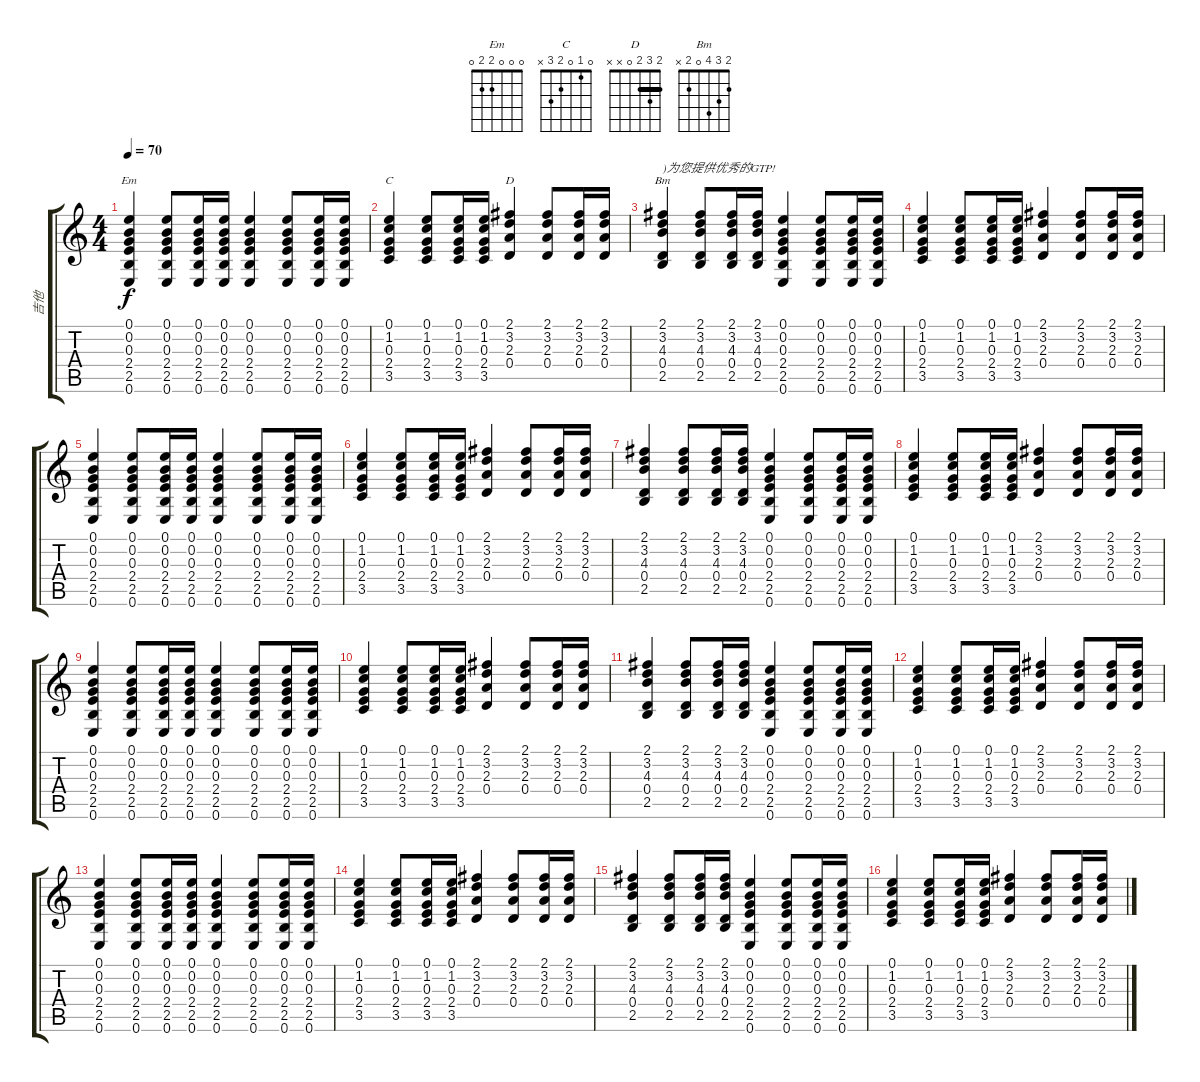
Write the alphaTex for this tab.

\track ("吉他" "吉他") {instrument electricguitarjazz}
\staff {score tabs}
\tuning (E4 B3 G3 D3 A2 E2) {hide}
\chord ("Em" 0 0 0 2 2 0)
\chord ("C" 0 1 0 2 3 x)
\chord ("D" 2 3 2 0 x x) {barre 2}
\chord ("Bm" 2 3 4 0 2 x)
\ts (4 4)
\tempo 70
\clef g2
\ks c
(0.1 0.2 0.3 2.4 2.5 0.6).4{ch "Em" dy f} (0.1 0.2 0.3 2.4 2.5 0.6).8 (0.1 0.2 0.3 2.4 2.5 0.6).16 (0.1 0.2 0.3 2.4 2.5 0.6).16 (0.1 0.2 0.3 2.4 2.5 0.6).4 (0.1 0.2 0.3 2.4 2.5 0.6).8 (0.1 0.2 0.3 2.4 2.5 0.6).16 (0.1 0.2 0.3 2.4 2.5 0.6).16 |
(0.1 1.2 0.3 2.4 3.5).4{ch "C"} (0.1 1.2 0.3 2.4 3.5).8 (0.1 1.2 0.3 2.4 3.5).16 (0.1 1.2 0.3 2.4 3.5).16 (2.1 3.2 2.3 0.4).4{ch "D"} (2.1 3.2 2.3 0.4).8 (2.1 3.2 2.3 0.4).16 (2.1 3.2 2.3 0.4).16 |
(2.1 3.2 4.3 0.4 2.5).4{ch "Bm" txt ")为您提供优秀的GTP!"} (2.1 3.2 4.3 0.4 2.5).8 (2.1 3.2 4.3 0.4 2.5).16 (2.1 3.2 4.3 0.4 2.5).16 (0.1 0.2 0.3 2.4 2.5 0.6).4 (0.1 0.2 0.3 2.4 2.5 0.6).8 (0.1 0.2 0.3 2.4 2.5 0.6).16 (0.1 0.2 0.3 2.4 2.5 0.6).16 |
(0.1 1.2 0.3 2.4 3.5).4 (0.1 1.2 0.3 2.4 3.5).8 (0.1 1.2 0.3 2.4 3.5).16 (0.1 1.2 0.3 2.4 3.5).16 (2.1 3.2 2.3 0.4).4 (2.1 3.2 2.3 0.4).8 (2.1 3.2 2.3 0.4).16 (2.1 3.2 2.3 0.4).16 |
(0.1 0.2 0.3 2.4 2.5 0.6).4 (0.1 0.2 0.3 2.4 2.5 0.6).8 (0.1 0.2 0.3 2.4 2.5 0.6).16 (0.1 0.2 0.3 2.4 2.5 0.6).16 (0.1 0.2 0.3 2.4 2.5 0.6).4 (0.1 0.2 0.3 2.4 2.5 0.6).8 (0.1 0.2 0.3 2.4 2.5 0.6).16 (0.1 0.2 0.3 2.4 2.5 0.6).16 |
(0.1 1.2 0.3 2.4 3.5).4 (0.1 1.2 0.3 2.4 3.5).8 (0.1 1.2 0.3 2.4 3.5).16 (0.1 1.2 0.3 2.4 3.5).16 (2.1 3.2 2.3 0.4).4 (2.1 3.2 2.3 0.4).8 (2.1 3.2 2.3 0.4).16 (2.1 3.2 2.3 0.4).16 |
(2.1 3.2 4.3 0.4 2.5).4 (2.1 3.2 4.3 0.4 2.5).8 (2.1 3.2 4.3 0.4 2.5).16 (2.1 3.2 4.3 0.4 2.5).16 (0.1 0.2 0.3 2.4 2.5 0.6).4 (0.1 0.2 0.3 2.4 2.5 0.6).8 (0.1 0.2 0.3 2.4 2.5 0.6).16 (0.1 0.2 0.3 2.4 2.5 0.6).16 |
(0.1 1.2 0.3 2.4 3.5).4 (0.1 1.2 0.3 2.4 3.5).8 (0.1 1.2 0.3 2.4 3.5).16 (0.1 1.2 0.3 2.4 3.5).16 (2.1 3.2 2.3 0.4).4 (2.1 3.2 2.3 0.4).8 (2.1 3.2 2.3 0.4).16 (2.1 3.2 2.3 0.4).16 |
(0.1 0.2 0.3 2.4 2.5 0.6).4 (0.1 0.2 0.3 2.4 2.5 0.6).8 (0.1 0.2 0.3 2.4 2.5 0.6).16 (0.1 0.2 0.3 2.4 2.5 0.6).16 (0.1 0.2 0.3 2.4 2.5 0.6).4 (0.1 0.2 0.3 2.4 2.5 0.6).8 (0.1 0.2 0.3 2.4 2.5 0.6).16 (0.1 0.2 0.3 2.4 2.5 0.6).16 |
(0.1 1.2 0.3 2.4 3.5).4 (0.1 1.2 0.3 2.4 3.5).8 (0.1 1.2 0.3 2.4 3.5).16 (0.1 1.2 0.3 2.4 3.5).16 (2.1 3.2 2.3 0.4).4 (2.1 3.2 2.3 0.4).8 (2.1 3.2 2.3 0.4).16 (2.1 3.2 2.3 0.4).16 |
(2.1 3.2 4.3 0.4 2.5).4 (2.1 3.2 4.3 0.4 2.5).8 (2.1 3.2 4.3 0.4 2.5).16 (2.1 3.2 4.3 0.4 2.5).16 (0.1 0.2 0.3 2.4 2.5 0.6).4 (0.1 0.2 0.3 2.4 2.5 0.6).8 (0.1 0.2 0.3 2.4 2.5 0.6).16 (0.1 0.2 0.3 2.4 2.5 0.6).16 |
(0.1 1.2 0.3 2.4 3.5).4 (0.1 1.2 0.3 2.4 3.5).8 (0.1 1.2 0.3 2.4 3.5).16 (0.1 1.2 0.3 2.4 3.5).16 (2.1 3.2 2.3 0.4).4 (2.1 3.2 2.3 0.4).8 (2.1 3.2 2.3 0.4).16 (2.1 3.2 2.3 0.4).16 |
(0.1 0.2 0.3 2.4 2.5 0.6).4 (0.1 0.2 0.3 2.4 2.5 0.6).8 (0.1 0.2 0.3 2.4 2.5 0.6).16 (0.1 0.2 0.3 2.4 2.5 0.6).16 (0.1 0.2 0.3 2.4 2.5 0.6).4 (0.1 0.2 0.3 2.4 2.5 0.6).8 (0.1 0.2 0.3 2.4 2.5 0.6).16 (0.1 0.2 0.3 2.4 2.5 0.6).16 |
(0.1 1.2 0.3 2.4 3.5).4 (0.1 1.2 0.3 2.4 3.5).8 (0.1 1.2 0.3 2.4 3.5).16 (0.1 1.2 0.3 2.4 3.5).16 (2.1 3.2 2.3 0.4).4 (2.1 3.2 2.3 0.4).8 (2.1 3.2 2.3 0.4).16 (2.1 3.2 2.3 0.4).16 |
(2.1 3.2 4.3 0.4 2.5).4 (2.1 3.2 4.3 0.4 2.5).8 (2.1 3.2 4.3 0.4 2.5).16 (2.1 3.2 4.3 0.4 2.5).16 (0.1 0.2 0.3 2.4 2.5 0.6).4 (0.1 0.2 0.3 2.4 2.5 0.6).8 (0.1 0.2 0.3 2.4 2.5 0.6).16 (0.1 0.2 0.3 2.4 2.5 0.6).16 |
(0.1 1.2 0.3 2.4 3.5).4 (0.1 1.2 0.3 2.4 3.5).8 (0.1 1.2 0.3 2.4 3.5).16 (0.1 1.2 0.3 2.4 3.5).16 (2.1 3.2 2.3 0.4).4 (2.1 3.2 2.3 0.4).8 (2.1 3.2 2.3 0.4).16 (2.1 3.2 2.3 0.4).16
